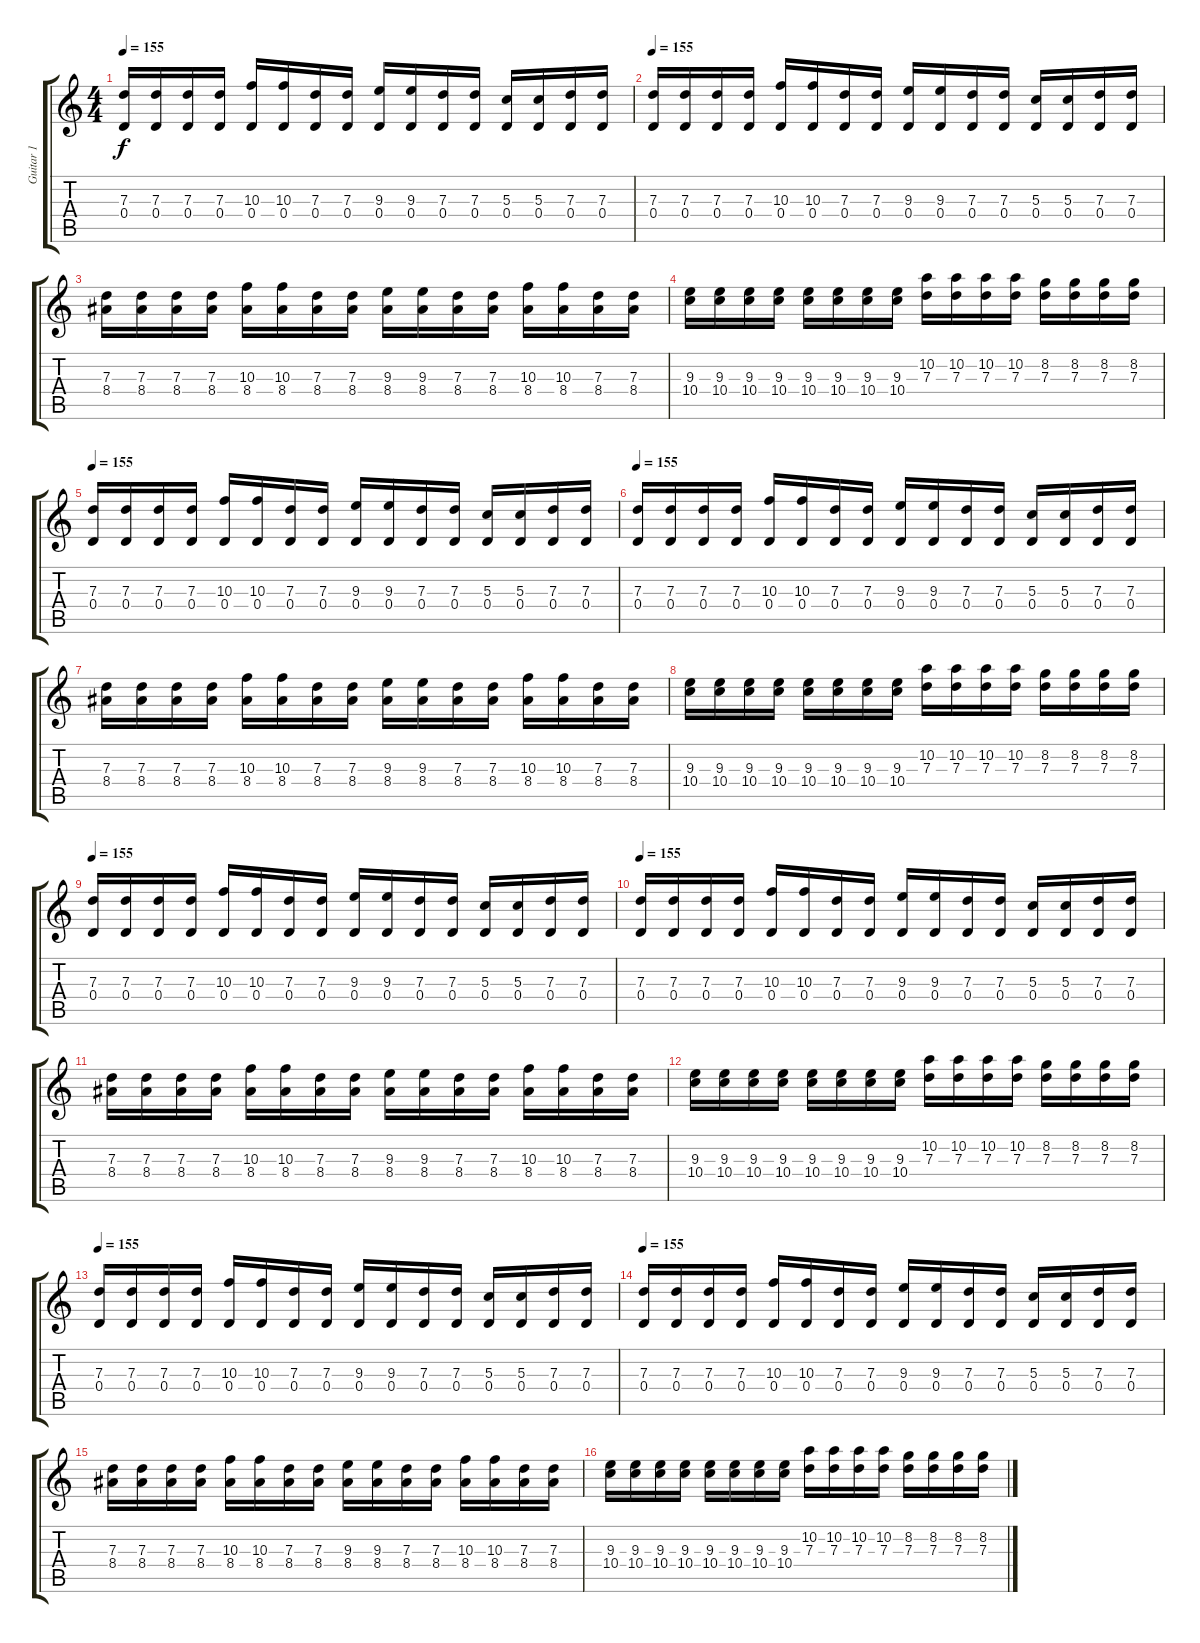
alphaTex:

\track ("Guitar 1" "Guitar 1") {instrument distortionguitar}
\staff {score tabs}
\tuning (E4 B3 G3 D3 A2 E2) {hide}
\ts (4 4)
\tempo 155
\clef g2
\ks c
(7.3 0.4).16{dy f} (7.3 0.4).16 (7.3 0.4).16 (7.3 0.4).16 (10.3 0.4).16 (10.3 0.4).16 (7.3 0.4).16 (7.3 0.4).16 (9.3 0.4).16 (9.3 0.4).16 (7.3 0.4).16 (7.3 0.4).16 (5.3 0.4).16 (5.3 0.4).16 (7.3 0.4).16 (7.3 0.4).16 |
\tempo 155
(7.3 0.4).16 (7.3 0.4).16 (7.3 0.4).16 (7.3 0.4).16 (10.3 0.4).16 (10.3 0.4).16 (7.3 0.4).16 (7.3 0.4).16 (9.3 0.4).16 (9.3 0.4).16 (7.3 0.4).16 (7.3 0.4).16 (5.3 0.4).16 (5.3 0.4).16 (7.3 0.4).16 (7.3 0.4).16 |
(7.3 8.4).16 (7.3 8.4).16 (7.3 8.4).16 (7.3 8.4).16 (10.3 8.4).16 (10.3 8.4).16 (7.3 8.4).16 (7.3 8.4).16 (9.3 8.4).16 (9.3 8.4).16 (7.3 8.4).16 (7.3 8.4).16 (10.3 8.4).16 (10.3 8.4).16 (7.3 8.4).16 (7.3 8.4).16 |
(9.3 10.4).16 (9.3 10.4).16 (9.3 10.4).16 (9.3 10.4).16 (9.3 10.4).16 (9.3 10.4).16 (9.3 10.4).16 (9.3 10.4).16 (10.2 7.3).16 (10.2 7.3).16 (10.2 7.3).16 (10.2 7.3).16 (8.2 7.3).16 (8.2 7.3).16 (8.2 7.3).16 (8.2 7.3).16 |
\tempo 155
(7.3 0.4).16 (7.3 0.4).16 (7.3 0.4).16 (7.3 0.4).16 (10.3 0.4).16 (10.3 0.4).16 (7.3 0.4).16 (7.3 0.4).16 (9.3 0.4).16 (9.3 0.4).16 (7.3 0.4).16 (7.3 0.4).16 (5.3 0.4).16 (5.3 0.4).16 (7.3 0.4).16 (7.3 0.4).16 |
\tempo 155
(7.3 0.4).16 (7.3 0.4).16 (7.3 0.4).16 (7.3 0.4).16 (10.3 0.4).16 (10.3 0.4).16 (7.3 0.4).16 (7.3 0.4).16 (9.3 0.4).16 (9.3 0.4).16 (7.3 0.4).16 (7.3 0.4).16 (5.3 0.4).16 (5.3 0.4).16 (7.3 0.4).16 (7.3 0.4).16 |
(7.3 8.4).16 (7.3 8.4).16 (7.3 8.4).16 (7.3 8.4).16 (10.3 8.4).16 (10.3 8.4).16 (7.3 8.4).16 (7.3 8.4).16 (9.3 8.4).16 (9.3 8.4).16 (7.3 8.4).16 (7.3 8.4).16 (10.3 8.4).16 (10.3 8.4).16 (7.3 8.4).16 (7.3 8.4).16 |
(9.3 10.4).16 (9.3 10.4).16 (9.3 10.4).16 (9.3 10.4).16 (9.3 10.4).16 (9.3 10.4).16 (9.3 10.4).16 (9.3 10.4).16 (10.2 7.3).16 (10.2 7.3).16 (10.2 7.3).16 (10.2 7.3).16 (8.2 7.3).16 (8.2 7.3).16 (8.2 7.3).16 (8.2 7.3).16 |
\tempo 155
(7.3 0.4).16 (7.3 0.4).16 (7.3 0.4).16 (7.3 0.4).16 (10.3 0.4).16 (10.3 0.4).16 (7.3 0.4).16 (7.3 0.4).16 (9.3 0.4).16 (9.3 0.4).16 (7.3 0.4).16 (7.3 0.4).16 (5.3 0.4).16 (5.3 0.4).16 (7.3 0.4).16 (7.3 0.4).16 |
\tempo 155
(7.3 0.4).16 (7.3 0.4).16 (7.3 0.4).16 (7.3 0.4).16 (10.3 0.4).16 (10.3 0.4).16 (7.3 0.4).16 (7.3 0.4).16 (9.3 0.4).16 (9.3 0.4).16 (7.3 0.4).16 (7.3 0.4).16 (5.3 0.4).16 (5.3 0.4).16 (7.3 0.4).16 (7.3 0.4).16 |
(7.3 8.4).16 (7.3 8.4).16 (7.3 8.4).16 (7.3 8.4).16 (10.3 8.4).16 (10.3 8.4).16 (7.3 8.4).16 (7.3 8.4).16 (9.3 8.4).16 (9.3 8.4).16 (7.3 8.4).16 (7.3 8.4).16 (10.3 8.4).16 (10.3 8.4).16 (7.3 8.4).16 (7.3 8.4).16 |
(9.3 10.4).16 (9.3 10.4).16 (9.3 10.4).16 (9.3 10.4).16 (9.3 10.4).16 (9.3 10.4).16 (9.3 10.4).16 (9.3 10.4).16 (10.2 7.3).16 (10.2 7.3).16 (10.2 7.3).16 (10.2 7.3).16 (8.2 7.3).16 (8.2 7.3).16 (8.2 7.3).16 (8.2 7.3).16 |
\tempo 155
(7.3 0.4).16 (7.3 0.4).16 (7.3 0.4).16 (7.3 0.4).16 (10.3 0.4).16 (10.3 0.4).16 (7.3 0.4).16 (7.3 0.4).16 (9.3 0.4).16 (9.3 0.4).16 (7.3 0.4).16 (7.3 0.4).16 (5.3 0.4).16 (5.3 0.4).16 (7.3 0.4).16 (7.3 0.4).16 |
\tempo 155
(7.3 0.4).16 (7.3 0.4).16 (7.3 0.4).16 (7.3 0.4).16 (10.3 0.4).16 (10.3 0.4).16 (7.3 0.4).16 (7.3 0.4).16 (9.3 0.4).16 (9.3 0.4).16 (7.3 0.4).16 (7.3 0.4).16 (5.3 0.4).16 (5.3 0.4).16 (7.3 0.4).16 (7.3 0.4).16 |
(7.3 8.4).16 (7.3 8.4).16 (7.3 8.4).16 (7.3 8.4).16 (10.3 8.4).16 (10.3 8.4).16 (7.3 8.4).16 (7.3 8.4).16 (9.3 8.4).16 (9.3 8.4).16 (7.3 8.4).16 (7.3 8.4).16 (10.3 8.4).16 (10.3 8.4).16 (7.3 8.4).16 (7.3 8.4).16 |
(9.3 10.4).16 (9.3 10.4).16 (9.3 10.4).16 (9.3 10.4).16 (9.3 10.4).16 (9.3 10.4).16 (9.3 10.4).16 (9.3 10.4).16 (10.2 7.3).16 (10.2 7.3).16 (10.2 7.3).16 (10.2 7.3).16 (8.2 7.3).16 (8.2 7.3).16 (8.2 7.3).16 (8.2 7.3).16
